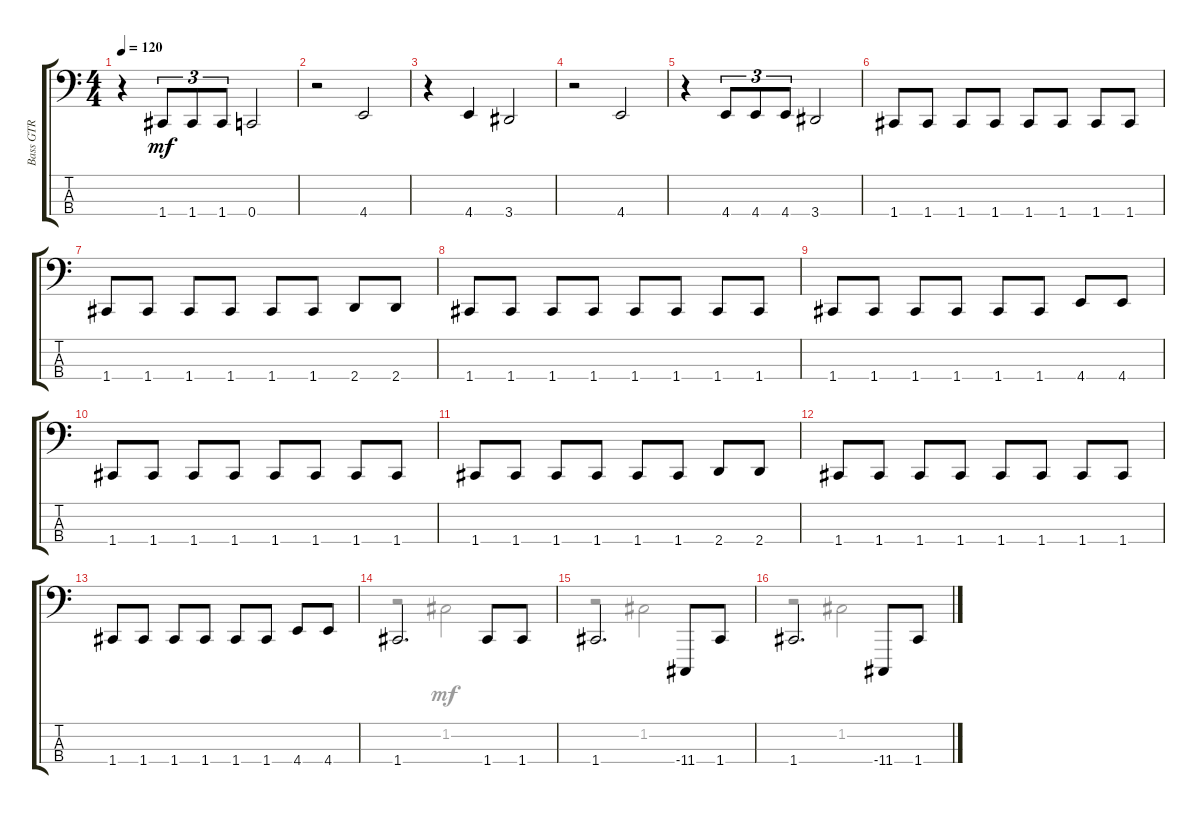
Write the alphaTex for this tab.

\track ("Bass GTR" "Bass GTR") {instrument electricbassfinger}
\staff {score tabs}
\tuning (F2 C2 G1 C1) {hide}
\voice
\ts (4 4)
\tempo 120
\clef f4
\ks aminor
r.4{dy mf} 1.4.8{tu (3 2)} 1.4.8{tu (3 2)} 1.4.8{tu (3 2)} 0.4.2 |
r.2 4.4.2 |
r.4 4.4.4 3.4.2 |
r.2 4.4.2 |
r.4 4.4.8{tu (3 2)} 4.4.8{tu (3 2)} 4.4.8{tu (3 2)} 3.4.2 |
1.4.8 1.4.8 1.4.8 1.4.8 1.4.8 1.4.8 1.4.8 1.4.8 |
1.4.8 1.4.8 1.4.8 1.4.8 1.4.8 1.4.8 2.4.8 2.4.8 |
1.4.8 1.4.8 1.4.8 1.4.8 1.4.8 1.4.8 1.4.8 1.4.8 |
1.4.8 1.4.8 1.4.8 1.4.8 1.4.8 1.4.8 4.4.8 4.4.8 |
1.4.8 1.4.8 1.4.8 1.4.8 1.4.8 1.4.8 1.4.8 1.4.8 |
1.4.8 1.4.8 1.4.8 1.4.8 1.4.8 1.4.8 2.4.8 2.4.8 |
1.4.8 1.4.8 1.4.8 1.4.8 1.4.8 1.4.8 1.4.8 1.4.8 |
1.4.8 1.4.8 1.4.8 1.4.8 1.4.8 1.4.8 4.4.8 4.4.8 |
1.4.2{d} 1.4.8 1.4.8 |
1.4.2{d} -11.4.8 1.4.8 |
1.4.2{d} -11.4.8 1.4.8
\voice
\clef f4
\ottava regular
\simile none
\ks aminor
|
|
|
|
|
|
|
|
|
|
|
|
|
r.2 1.2.2 |
r.2 1.2.2 |
r.2 1.2.2
